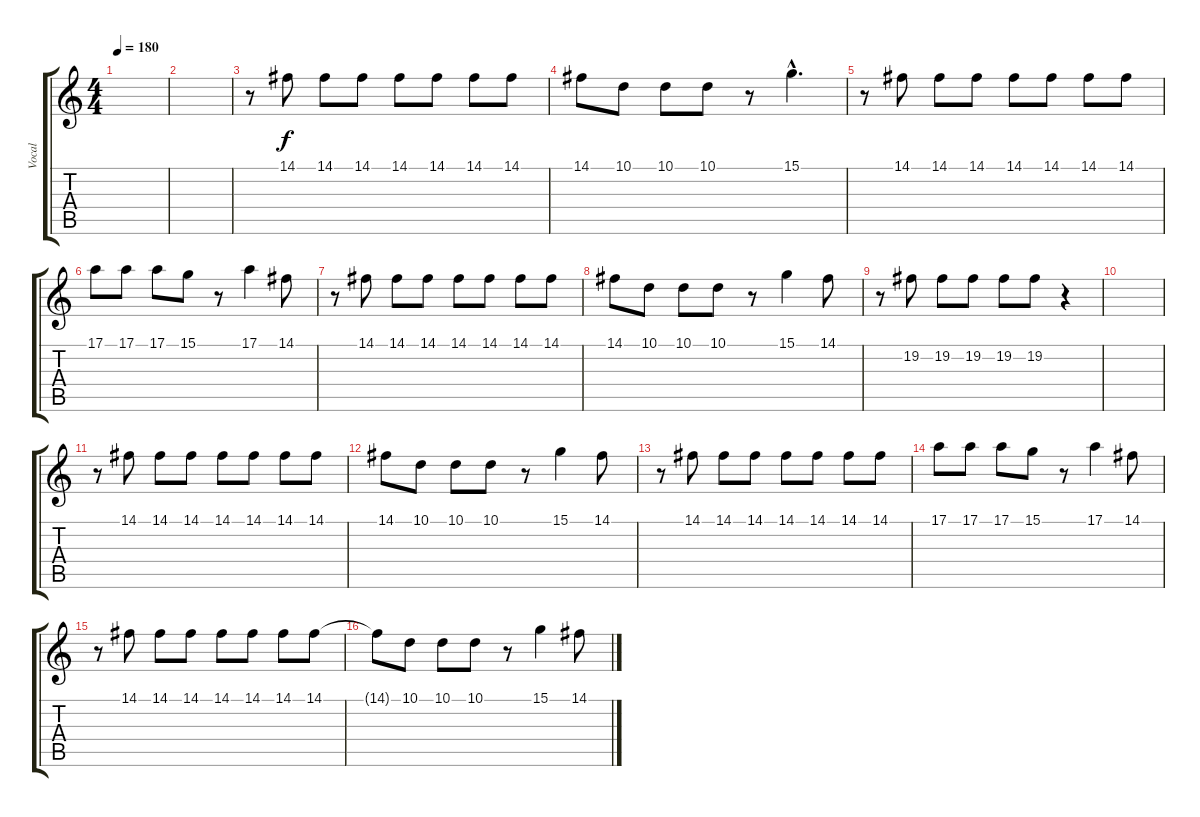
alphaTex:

\track ("Vocal" "Vocal") {instrument synthvoice}
\staff {score tabs}
\tuning (E4 B3 G3 D3 A2 E2) {hide}
\ts (4 4)
\tempo 180
\clef g2
\ks c
|
|
r.8 14.1.8 14.1.8 14.1.8 14.1.8 14.1.8 14.1.8 14.1.8 |
14.1.8 10.1.8 10.1.8 10.1.8 r.8 15.1{hac}.4{d} |
r.8 14.1.8 14.1.8 14.1.8 14.1.8 14.1.8 14.1.8 14.1.8 |
17.1.8 17.1.8 17.1.8 15.1.8 r.8 17.1.4 14.1.8 |
r.8 14.1.8 14.1.8 14.1.8 14.1.8 14.1.8 14.1.8 14.1.8 |
14.1.8 10.1.8 10.1.8 10.1.8 r.8 15.1.4 14.1.8 |
r.8 19.2.8 19.2.8 19.2.8 19.2.8 19.2.8 r.4 |
|
r.8 14.1.8 14.1.8 14.1.8 14.1.8 14.1.8 14.1.8 14.1.8 |
14.1.8 10.1.8 10.1.8 10.1.8 r.8 15.1.4 14.1.8 |
r.8 14.1.8 14.1.8 14.1.8 14.1.8 14.1.8 14.1.8 14.1.8 |
17.1.8 17.1.8 17.1.8 15.1.8 r.8 17.1.4 14.1.8 |
r.8 14.1.8 14.1.8 14.1.8 14.1.8 14.1.8 14.1.8 14.1.8 |
14.1{t}.8 10.1.8 10.1.8 10.1.8 r.8 15.1.4 14.1.8
